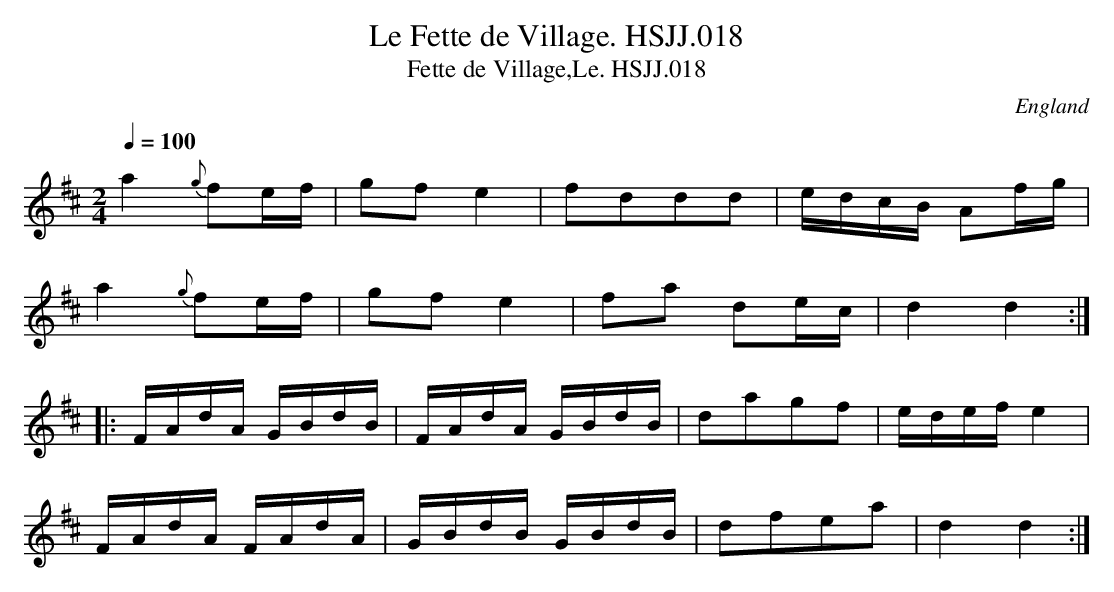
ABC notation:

X:1
T:Le Fette de Village. HSJJ.018
T:Fette de Village,Le. HSJJ.018
M:2/4
L:1/16
Q:1/4=100
O:England
K:D
a4{g}f2ef|g2f2e4|f2d2d2d2|edcB A2fg|
a4{g}f2ef|g2f2e4|f2a2 d2ec|d4d4:|
|:FAdA GBdB|FAdA GBdB|d2a2g2f2|edefe4|
FAdA FAdA|GBdB GBdB|d2f2e2a2|d4d4:|
